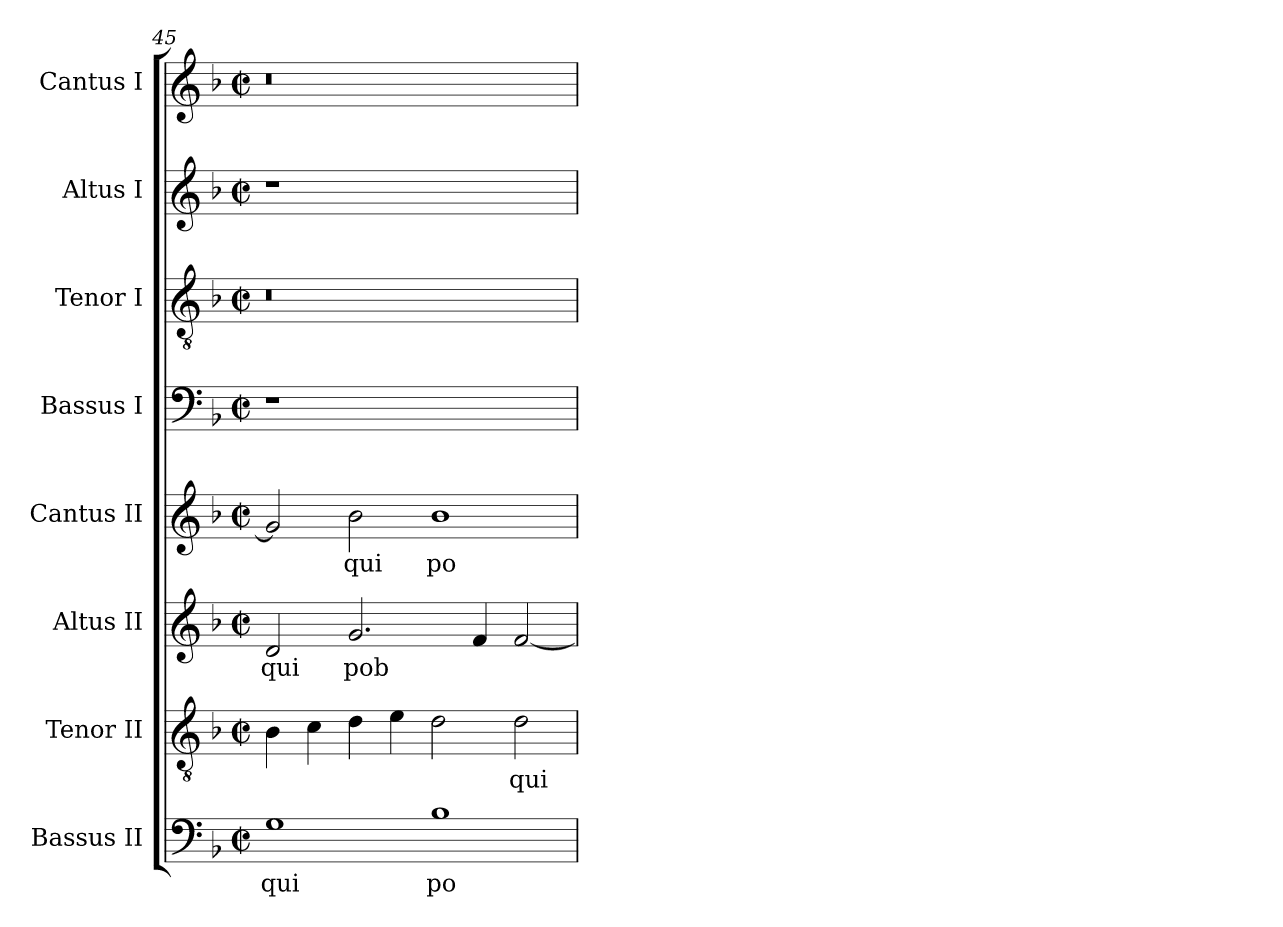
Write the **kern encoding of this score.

**kern	**text	**kern	**text	**kern	**text	**kern	**text	**kern	**kern	**kern	**kern
*part8	*part8	*part7	*part7	*part6	*part6	*part5	*part5	*part4	*part3	*part2	*part1
*staff8	*staff8	*staff7	*staff7	*staff6	*staff6	*staff5	*staff5	*staff4	*staff3	*staff2	*staff1
*I"Bassus II	*	*I"Tenor II	*	*I"Altus II	*	*I"Cantus II	*	*I"Bassus I	*I"Tenor I	*I"Altus I	*I"Cantus I
!!LO:PB:g=z
*clefF4	*	*clefGv2	*	*clefG2	*	*clefG2	*	*clefF4	*clefGv2	*clefG2	*clefG2
*k[b-]	*	*k[b-]	*	*k[b-]	*	*k[b-]	*	*k[b-]	*k[b-]	*k[b-]	*k[b-]
*F:	*	*F:	*	*F:	*	*F:	*	*F:	*F:	*F:	*F:
*M2/2	*	*M2/2	*	*M2/2	*	*M2/2	*	*M2/2	*M2/2	*M2/2	*M2/2
*met(c|)	*	*met(c|)	*	*met(c|)	*	*met(c|)	*	*met(c|)	*met(c|)	*met(c|)	*met(c|)
=45	=45	=45	=45	=45	=45	=45	=45	=45	=45	=45	=45
!	!LO:LY:b:cj	!	!LO:LY:b:cj	!	!LO:LY:b:cj	!	!LO:LY:b:cj	!	!	!	!
1G	qui	4B-\	.	2d/	qui	2g/]	.	1r	0r	1r	0r
!	!	!	!LO:LY:b:cj	!	!	!	!	!	!	!	!
.	.	4c\	.	.	.	.	.	.	.	.	.
!	!	!	!LO:LY:b:cj	!	!LO:LY:b:cj	!	!LO:LY:b:cj	!	!	!	!
.	.	4d\	.	2.g/	pob	2b-\	qui	.	.	.	.
!	!	!	!LO:LY:b:cj	!	!	!	!	!	!	!	!
.	.	4e\	.	.	.	.	.	.	.	.	.
!	!LO:LY:b:cj	!	!LO:LY:b:cj	!	!	!	!LO:LY:b:cj	!	!	!	!
1B-	po	2d\	.	.	.	1b-	po-	1ryy	.	1ryy	.
!	!	!	!	!	!LO:LY:b:cj	!	!	!	!	!	!
.	.	.	.	4f/	.	.	.	.	.	.	.
!	!	!	!LO:LY:b:cj	!	!LO:LY:b:cj	!	!	!	!	!	!
.	.	2d\	qui	[<2f/	.	.	.	.	.	.	.
=	=	=	=	=	=	=	=	=	=	=	=
*-	*-	*-	*-	*-	*-	*-	*-	*-	*-	*-	*-
